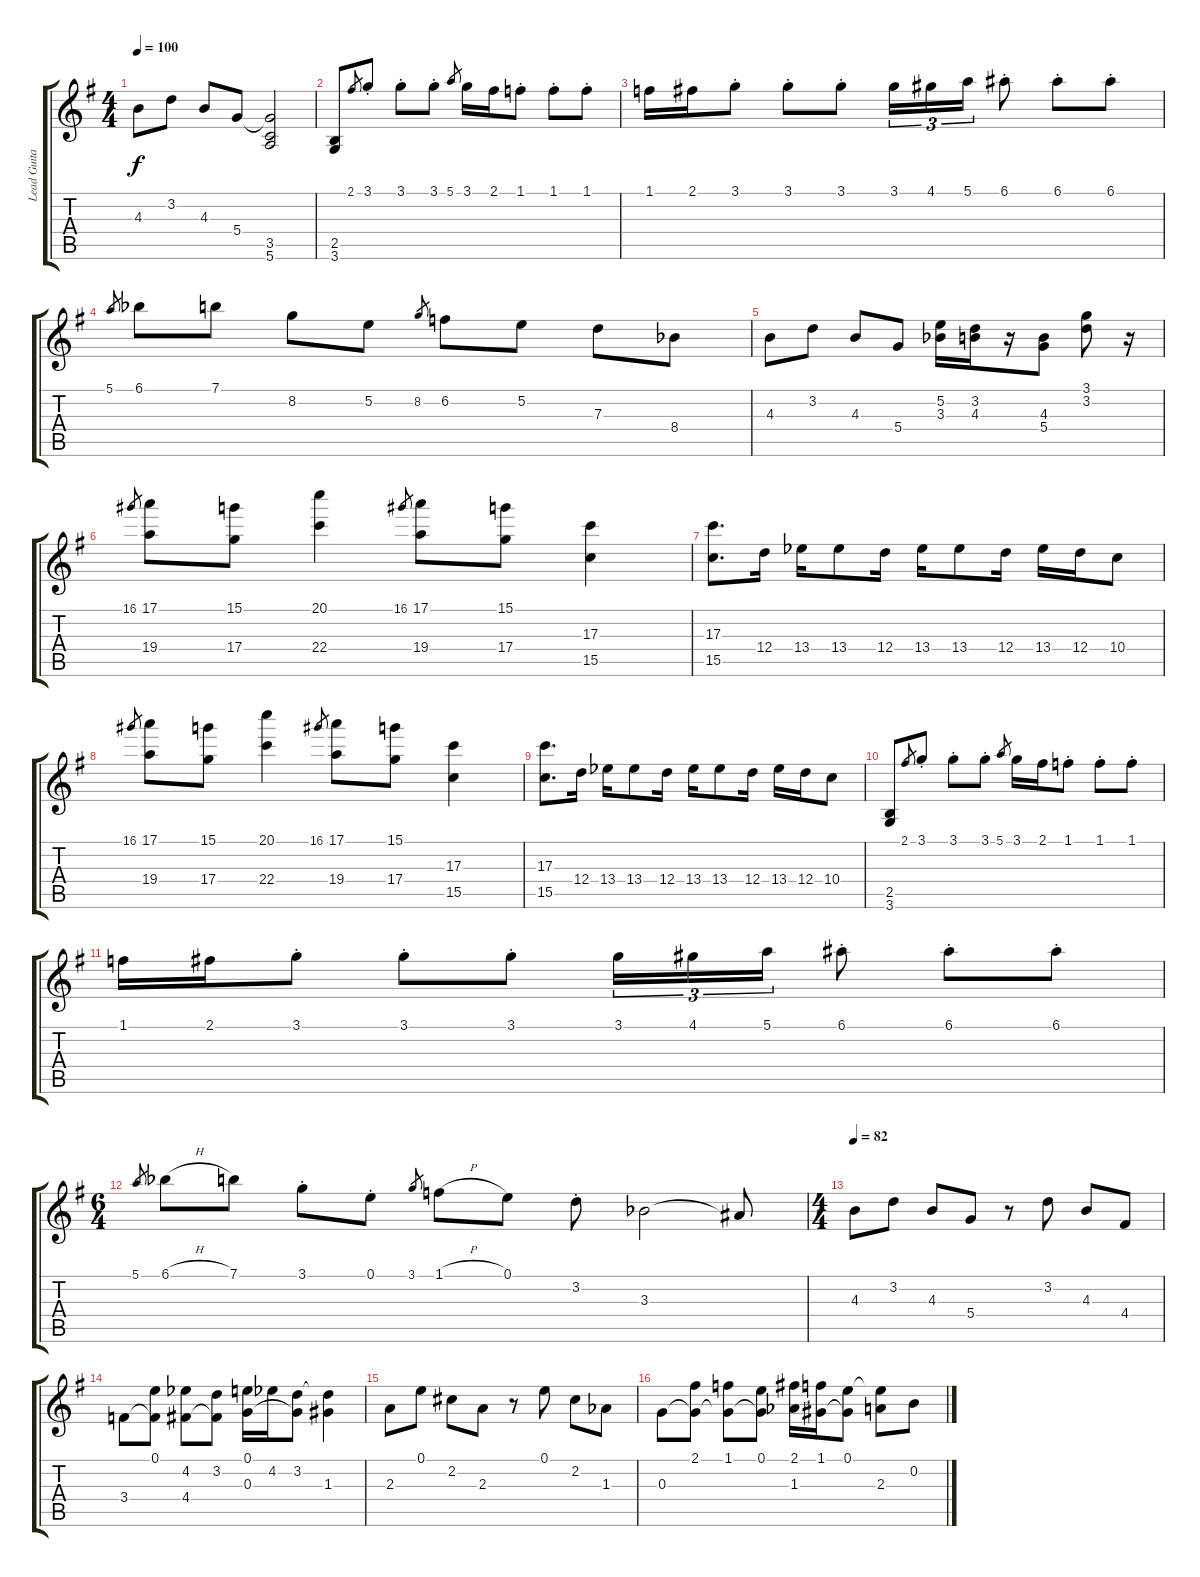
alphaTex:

\track ("Lead Guitars" "Lead Guita") {instrument electricguitarjazz}
\staff {score tabs}
\tuning (E4 B3 G3 D3 A2 E2) {hide}
\ts (4 4)
\tempo 100
\clef g2
\ks g
4.3.8{dy f} 3.2.8 4.3.8 5.4.8 (5.4{t} 3.5 5.6).2 |
(2.5 3.6).8 2.1.8{gr} 3.1{st}.8 3.1{st}.8 3.1{st}.8 5.1.8{gr} 3.1.16 2.1.16 1.1{st}.8 1.1{st}.8 1.1{st}.8 |
1.1.16 2.1.16 3.1{st}.8 3.1{st}.8 3.1{st}.8 3.1.16{tu (3 2)} 4.1.16{tu (3 2)} 5.1.16{tu (3 2)} 6.1{st}.8 6.1{st}.8 6.1{st}.8 |
5.1.8{gr} 6.1{acc b}.8 7.1.8 8.2.8 5.2.8 8.2.8{gr} 6.2.8 5.2.8 7.3.8 8.4{acc b}.8 |
4.3.8 3.2.8 4.3.8 5.4.8 (5.2 3.3{acc b}).16 (3.2 4.3).16 r.16 (4.3 5.4).8 (3.1 3.2).8 r.16 |
16.1.8{gr} (17.1 19.4).8 (15.1 17.4).8 (20.1 22.4).4 16.1.8{gr} (17.1 19.4).8 (15.1 17.4).8 (17.3 15.5).4 |
(17.3 15.5).8{d} 12.4.16 13.4{acc b}.16 13.4{acc b}.8 12.4.16 13.4{acc b}.16 13.4{acc b}.8 12.4.16 13.4{acc b}.16 12.4.16 10.4.8 |
16.1.8{gr} (17.1 19.4).8 (15.1 17.4).8 (20.1 22.4).4 16.1.8{gr} (17.1 19.4).8 (15.1 17.4).8 (17.3 15.5).4 |
(17.3 15.5).8{d} 12.4.16 13.4{acc b}.16 13.4{acc b}.8 12.4.16 13.4{acc b}.16 13.4{acc b}.8 12.4.16 13.4{acc b}.16 12.4.16 10.4.8 |
(2.5 3.6).8 2.1.8{gr} 3.1{st}.8 3.1{st}.8 3.1{st}.8 5.1.8{gr} 3.1.16 2.1.16 1.1{st}.8 1.1{st}.8 1.1{st}.8 |
1.1.16 2.1.16 3.1{st}.8 3.1{st}.8 3.1{st}.8 3.1.16{tu (3 2)} 4.1.16{tu (3 2)} 5.1.16{tu (3 2)} 6.1{st}.8 6.1{st}.8 6.1{st}.8 |
\ts (6 4)
5.1.8{gr} 6.1{h acc b}.8 7.1.8 3.1{st}.8 0.1{st}.8 3.1.8{gr} 1.1{h}.8 0.1.8 3.2{st}.8 3.3{acc b}.2 3.3{t}.8 |
\ts (4 4)
\tempo 82
4.3.8 3.2.8 4.3.8 5.4.8 r.8 3.2.8 4.3.8 4.4.8 |
3.4.8 (0.1 3.4{t}).8 (4.2{acc b} 4.4).8 (3.2 4.4{t}).8 (0.1 0.3).16 4.2{acc b}.16 (3.2 0.3{t}).8 (3.2{t} 1.3).4 |
2.3.8 0.1.8 2.2.8 2.3.8 r.8 0.1.8 2.2.8 1.3{acc b}.8 |
0.3.8 (2.1 0.3{t}).8 (1.1 0.3{t}).8 (0.1 0.3{t}).8 (2.1 1.3{acc b}).16 (1.1 1.3{t}).16 (0.1 1.3{t}).8 (0.1{t} 2.3).8 0.2.8
